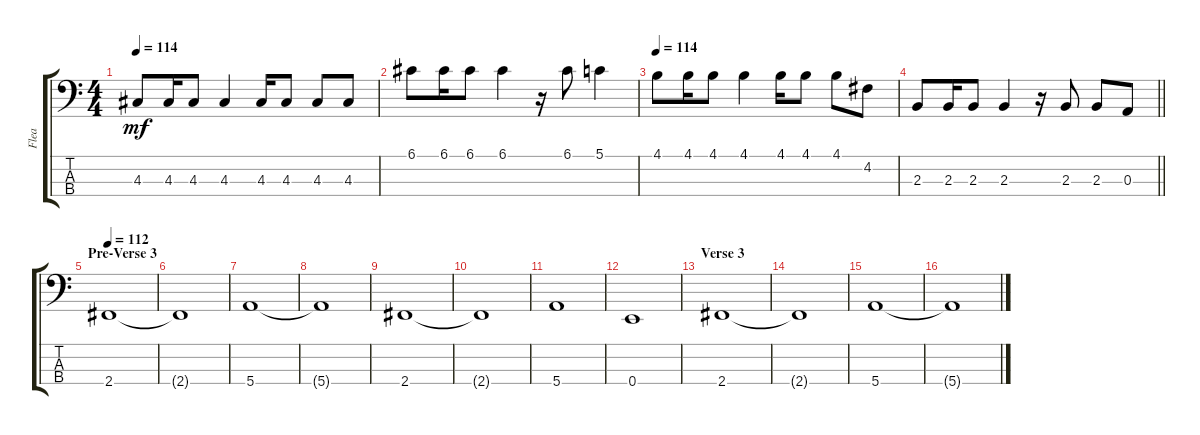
\track ("Flea" "Flea") {instrument electricbassfinger}
\staff {score tabs}
\tuning (G2 D2 A1 E1) {hide}
\ts (4 4)
\tempo 114
\clef f4
\ks c
4.3.8{dy mf} 4.3.16 4.3.8 4.3.4 4.3.16 4.3.8 4.3.8 4.3.8 |
6.1.8 6.1.16 6.1.8 6.1.4 r.16 6.1.8 5.1.4 |
\tempo 114
4.1.8 4.1.16 4.1.8 4.1.4 4.1.16 4.1.8 4.1.8 4.2.8 |
\barLineRight lightlight
2.3.8 2.3.16 2.3.8 2.3.4 r.16 2.3.8 2.3.8 0.3.8 |
\section ("" "Pre-Verse 3")
\tempo 112
2.4.1 |
2.4{t}.1 |
5.4.1 |
5.4{t}.1 |
2.4.1 |
2.4{t}.1 |
5.4.1 |
0.4.1 |
\section ("" "Verse 3")
2.4.1 |
2.4{t}.1 |
5.4.1 |
5.4{t}.1
